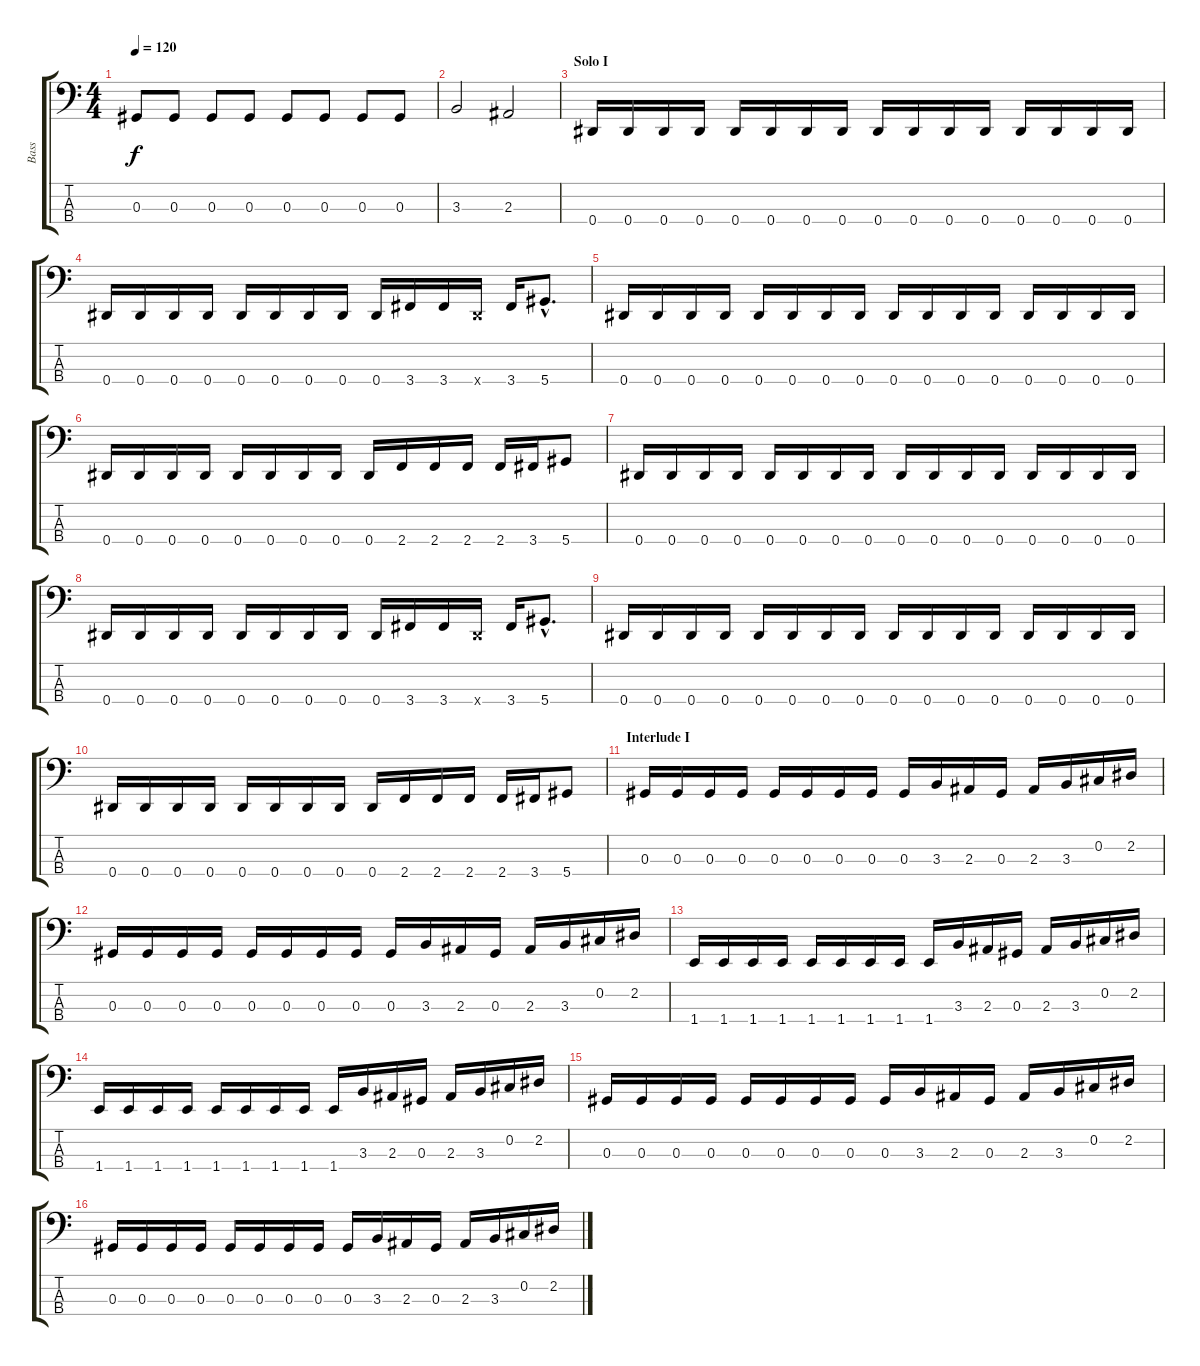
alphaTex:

\track ("Bass" "Bass") {instrument electricbassfinger}
\staff {score tabs}
\tuning (Gb2 Db2 Ab1 Eb1) {hide}
\ts (4 4)
\tempo 120
\clef f4
\ks c
0.3.8{dy f} 0.3.8 0.3.8 0.3.8 0.3.8 0.3.8 0.3.8 0.3.8 |
3.3.2 2.3.2 |
\section ("" "Solo I")
0.4.16 0.4.16 0.4.16 0.4.16 0.4.16 0.4.16 0.4.16 0.4.16 0.4.16 0.4.16 0.4.16 0.4.16 0.4.16 0.4.16 0.4.16 0.4.16 |
0.4.16 0.4.16 0.4.16 0.4.16 0.4.16 0.4.16 0.4.16 0.4.16 0.4.16 3.4.16 3.4.16 0.4{x}.16 3.4.16 5.4{hac}.8{d} |
0.4.16 0.4.16 0.4.16 0.4.16 0.4.16 0.4.16 0.4.16 0.4.16 0.4.16 0.4.16 0.4.16 0.4.16 0.4.16 0.4.16 0.4.16 0.4.16 |
0.4.16 0.4.16 0.4.16 0.4.16 0.4.16 0.4.16 0.4.16 0.4.16 0.4.16 2.4.16 2.4.16 2.4.16 2.4.16 3.4.16 5.4.8 |
0.4.16 0.4.16 0.4.16 0.4.16 0.4.16 0.4.16 0.4.16 0.4.16 0.4.16 0.4.16 0.4.16 0.4.16 0.4.16 0.4.16 0.4.16 0.4.16 |
0.4.16 0.4.16 0.4.16 0.4.16 0.4.16 0.4.16 0.4.16 0.4.16 0.4.16 3.4.16 3.4.16 0.4{x}.16 3.4.16 5.4{hac}.8{d} |
0.4.16 0.4.16 0.4.16 0.4.16 0.4.16 0.4.16 0.4.16 0.4.16 0.4.16 0.4.16 0.4.16 0.4.16 0.4.16 0.4.16 0.4.16 0.4.16 |
0.4.16 0.4.16 0.4.16 0.4.16 0.4.16 0.4.16 0.4.16 0.4.16 0.4.16 2.4.16 2.4.16 2.4.16 2.4.16 3.4.16 5.4.8 |
\section ("" "Interlude I")
0.3.16 0.3.16 0.3.16 0.3.16 0.3.16 0.3.16 0.3.16 0.3.16 0.3.16 3.3.16 2.3.16 0.3.16 2.3.16 3.3.16 0.2.16 2.2.16 |
0.3.16 0.3.16 0.3.16 0.3.16 0.3.16 0.3.16 0.3.16 0.3.16 0.3.16 3.3.16 2.3.16 0.3.16 2.3.16 3.3.16 0.2.16 2.2.16 |
1.4.16 1.4.16 1.4.16 1.4.16 1.4.16 1.4.16 1.4.16 1.4.16 1.4.16 3.3.16 2.3.16 0.3.16 2.3.16 3.3.16 0.2.16 2.2.16 |
1.4.16 1.4.16 1.4.16 1.4.16 1.4.16 1.4.16 1.4.16 1.4.16 1.4.16 3.3.16 2.3.16 0.3.16 2.3.16 3.3.16 0.2.16 2.2.16 |
0.3.16 0.3.16 0.3.16 0.3.16 0.3.16 0.3.16 0.3.16 0.3.16 0.3.16 3.3.16 2.3.16 0.3.16 2.3.16 3.3.16 0.2.16 2.2.16 |
0.3.16 0.3.16 0.3.16 0.3.16 0.3.16 0.3.16 0.3.16 0.3.16 0.3.16 3.3.16 2.3.16 0.3.16 2.3.16 3.3.16 0.2.16 2.2.16
